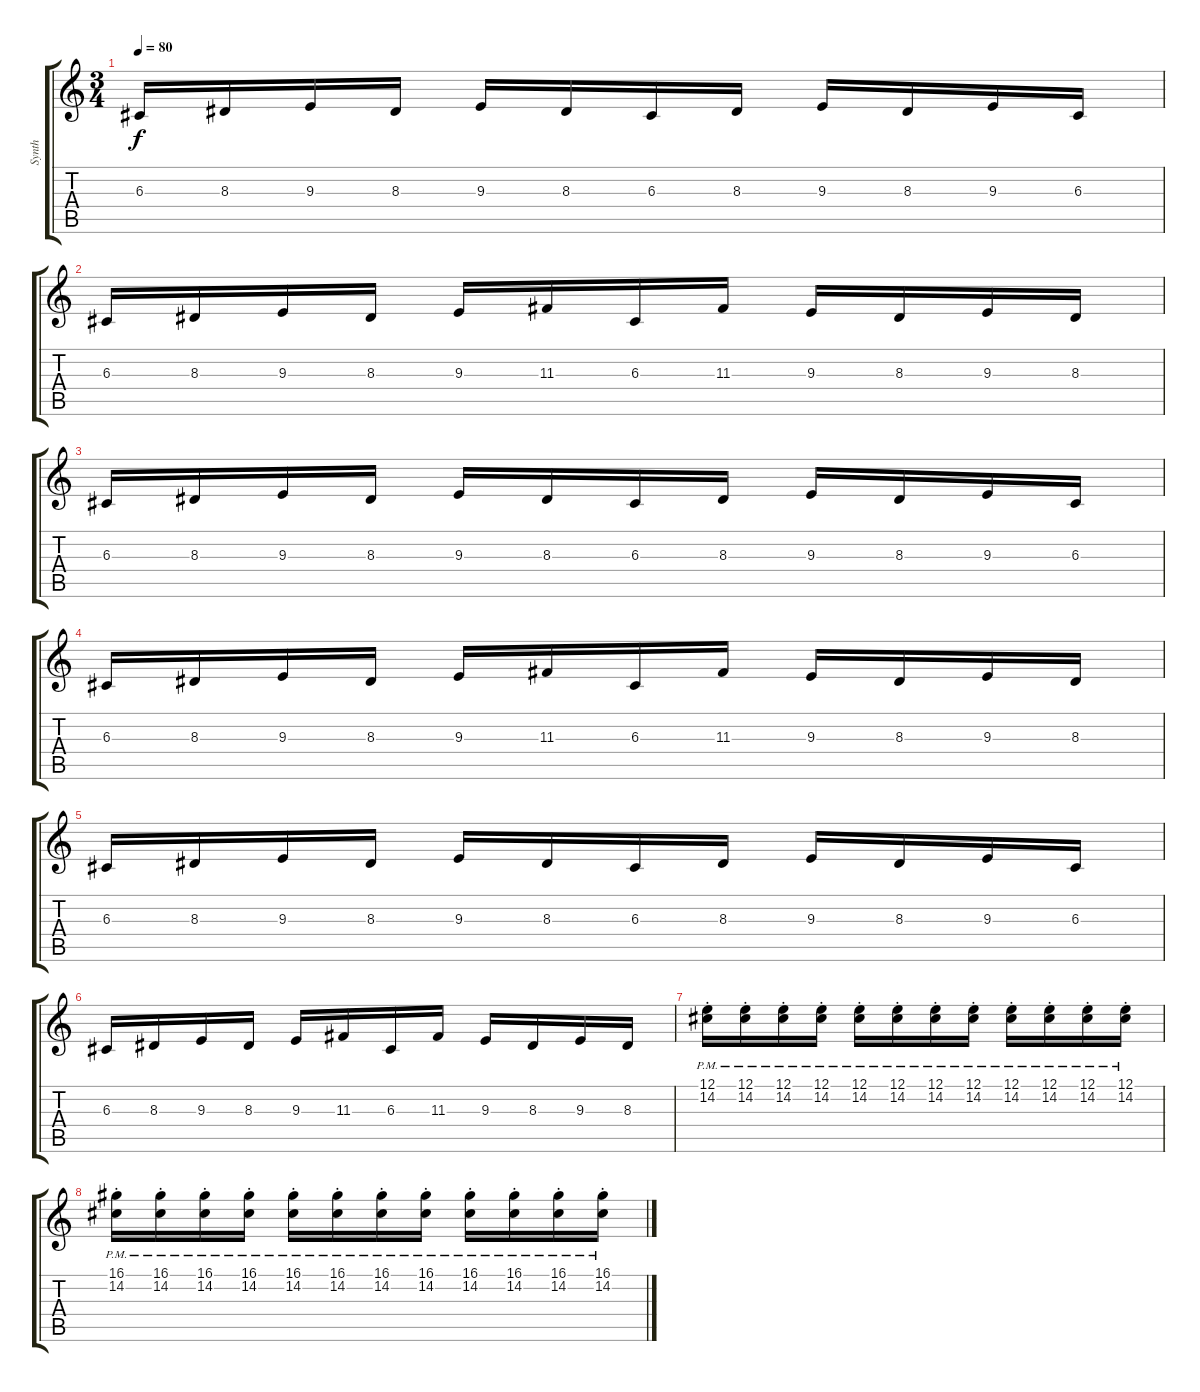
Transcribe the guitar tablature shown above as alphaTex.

\track ("Synth" "Synth") {instrument lead2sawtooth}
\staff {score tabs}
\tuning (E4 B3 G3 D3 A2 E2) {hide}
\ts (3 4)
\tempo 80
\clef g2
\ks c
6.3.16{dy f} 8.3.16 9.3.16 8.3.16 9.3.16 8.3.16 6.3.16 8.3.16 9.3.16 8.3.16 9.3.16 6.3.16 |
6.3.16 8.3.16 9.3.16 8.3.16 9.3.16 11.3.16 6.3.16 11.3.16 9.3.16 8.3.16 9.3.16 8.3.16 |
6.3.16 8.3.16 9.3.16 8.3.16 9.3.16 8.3.16 6.3.16 8.3.16 9.3.16 8.3.16 9.3.16 6.3.16 |
6.3.16 8.3.16 9.3.16 8.3.16 9.3.16 11.3.16 6.3.16 11.3.16 9.3.16 8.3.16 9.3.16 8.3.16 |
6.3.16 8.3.16 9.3.16 8.3.16 9.3.16 8.3.16 6.3.16 8.3.16 9.3.16 8.3.16 9.3.16 6.3.16 |
6.3.16 8.3.16 9.3.16 8.3.16 9.3.16 11.3.16 6.3.16 11.3.16 9.3.16 8.3.16 9.3.16 8.3.16 |
(12.1{pm st} 14.2{pm st}).16{instrument lead1square} (12.1{pm st} 14.2{pm st}).16 (12.1{pm st} 14.2{pm st}).16 (12.1{pm st} 14.2{pm st}).16 (12.1{pm st} 14.2{pm st}).16 (12.1{pm st} 14.2{pm st}).16 (12.1{pm st} 14.2{pm st}).16 (12.1{pm st} 14.2{pm st}).16 (12.1{pm st} 14.2{pm st}).16 (12.1{pm st} 14.2{pm st}).16 (12.1{pm st} 14.2{pm st}).16 (12.1{pm st} 14.2{pm st}).16 |
(16.1{pm st} 14.2{pm st}).16 (16.1{pm st} 14.2{pm st}).16 (16.1{pm st} 14.2{pm st}).16 (16.1{pm st} 14.2{pm st}).16 (16.1{pm st} 14.2{pm st}).16 (16.1{pm st} 14.2{pm st}).16 (16.1{pm st} 14.2{pm st}).16 (16.1{pm st} 14.2{pm st}).16 (16.1{pm st} 14.2{pm st}).16 (16.1{pm st} 14.2{pm st}).16 (16.1{pm st} 14.2{pm st}).16 (16.1{pm st} 14.2{pm st}).16
